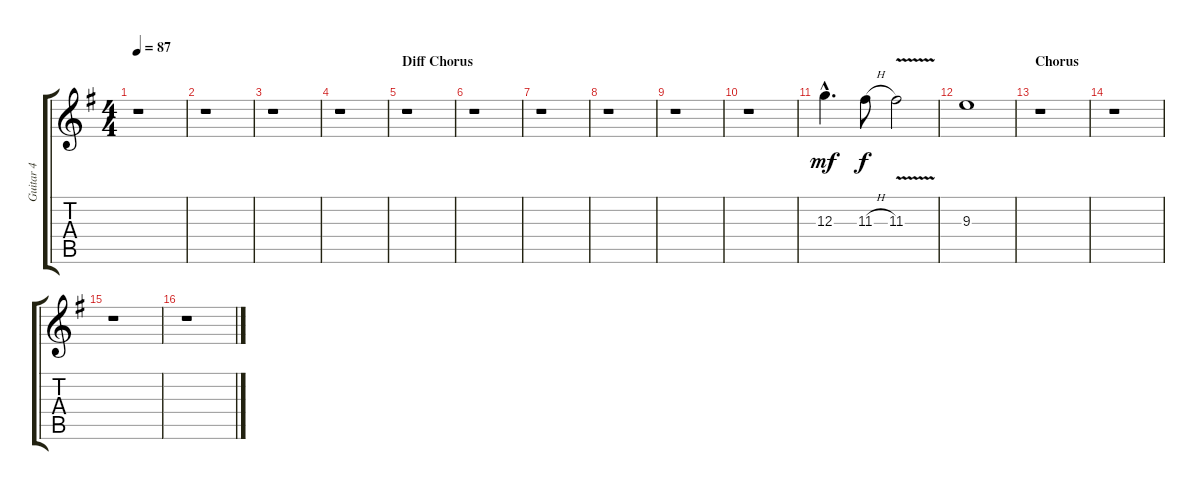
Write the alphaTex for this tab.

\track ("Guitar 4" "Guitar 4") {instrument distortionguitar}
\staff {score tabs}
\tuning (E4 B3 G3 D3 A2 E2) {hide}
\ts (4 4)
\tempo 87
\clef g2
\ks g
r.1{dy f} |
r.1 |
r.1 |
r.1 |
\section ("" "Diff Chorus")
r.1 |
r.1 |
r.1 |
r.1 |
r.1 |
r.1 |
12.3{hac}.4{d dy mf} 11.3{h}.8{dy f} 11.3{v}.2 |
9.3.1 |
\section ("" "Chorus")
r.1 |
r.1 |
r.1 |
r.1
